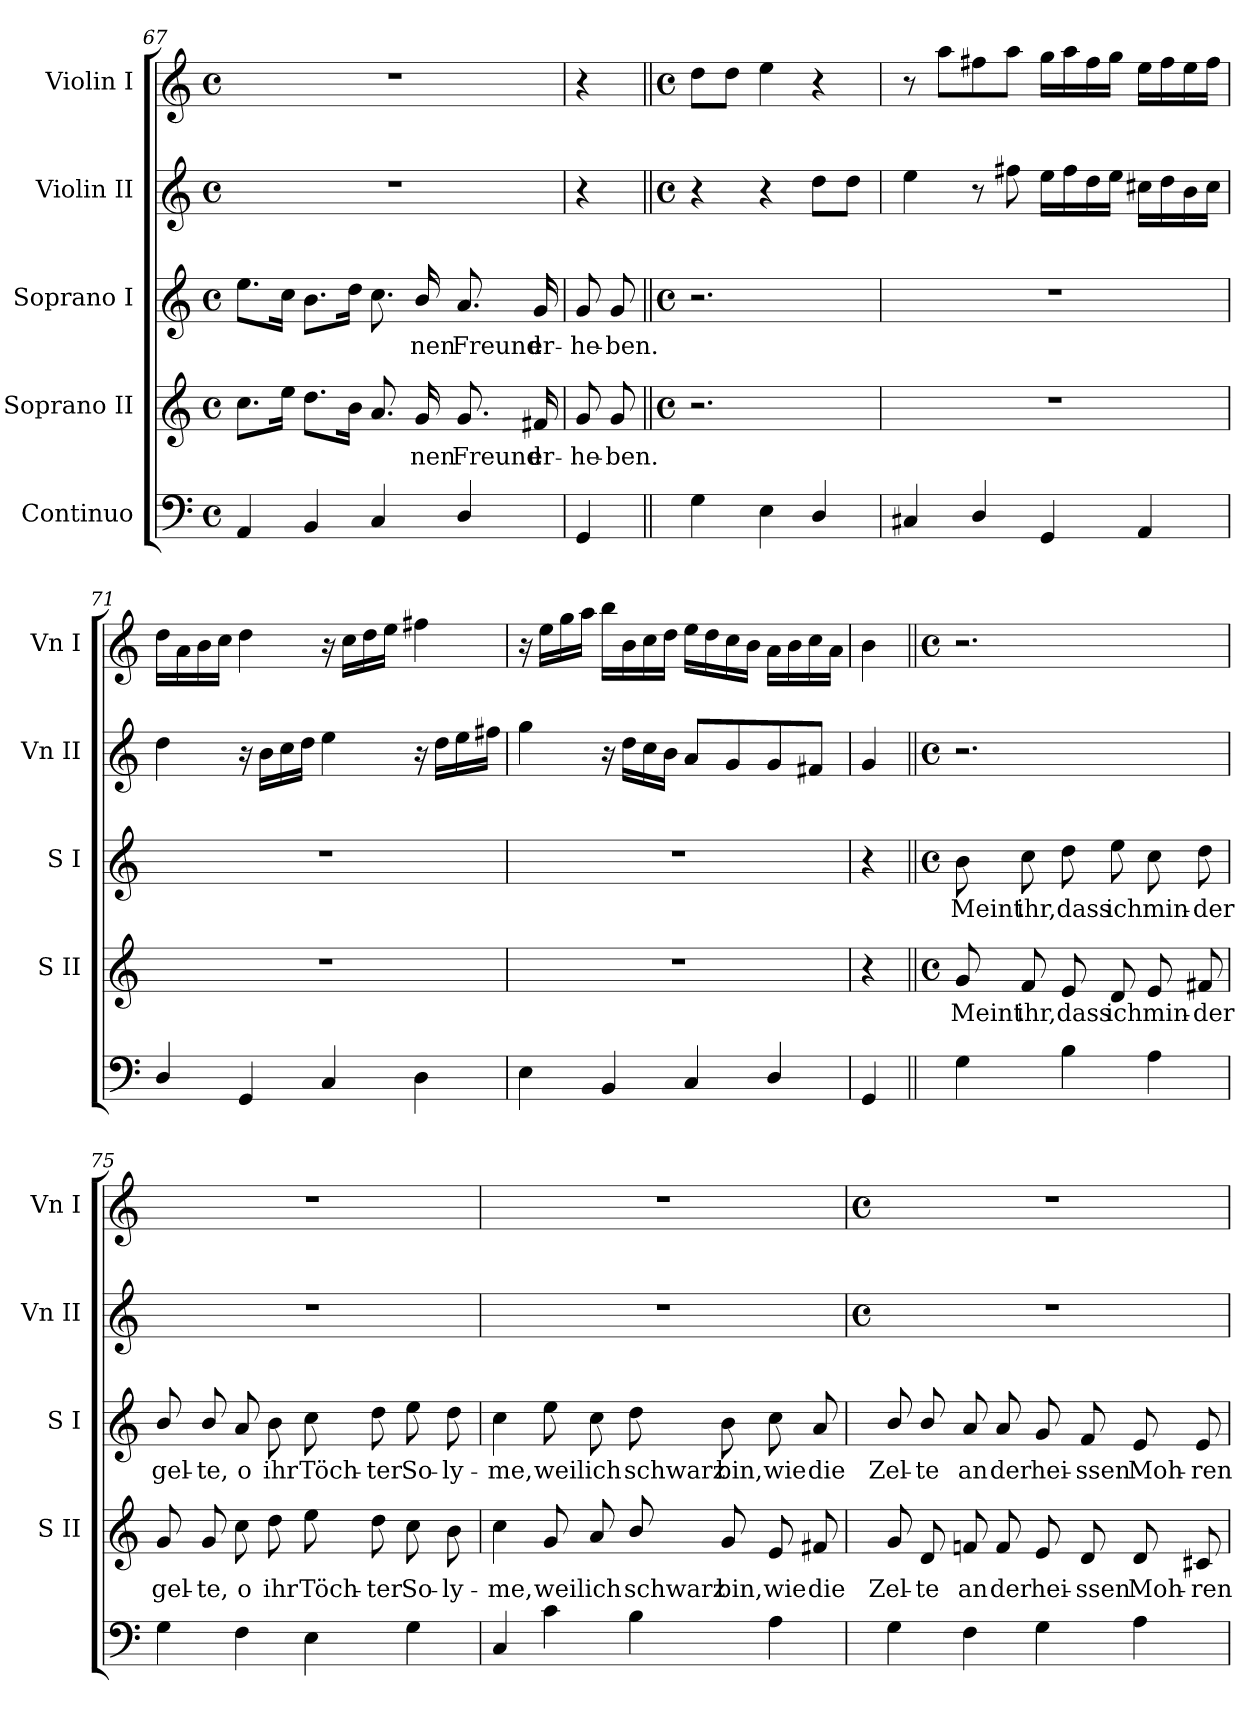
**kern	**kern	**text	**kern	**text	**kern	**kern
*part5	*part4	*part4	*part3	*part3	*part2	*part1
*staff5	*staff4	*staff4	*staff3	*staff3	*staff2	*staff1
*I"Continuo	*I"Soprano II	*	*I"Soprano I	*	*I"Violin II	*I"Violin I
*	*I'S II	*	*I'S I	*	*I'Vn II	*I'Vn I
*clefF4	*clefG2	*	*clefG2	*	*clefG2	*clefG2
*k[]	*k[]	*	*k[]	*	*k[]	*k[]
*C:	*C:	*	*C:	*	*C:	*C:
*M4/4	*M4/4	*	*M4/4	*	*M4/4	*M4/4
*met(c)	*met(c)	*	*met(c)	*	*met(c)	*met(c)
=67	=67	=67	=67	=67	=67	=67
4AA	8.ccL	.	8.eeL	.	1r	1r
.	16eeJ	.	16ccJ	.	.	.
4BB	8.ddL	.	8.bL	.	.	.
.	16bJ	.	16ddJ	.	.	.
4C	8.a	.	8.cc	.	.	.
!	!	!LO:LY:b	!	!LO:LY:b	!	!
.	16g	nen	16b/	nen	.	.
!	!	!LO:LY:b	!	!LO:LY:b	!	!
4D/	8.g	Freund	8.a	Freund	.	.
!	!	!LO:LY:b	!	!LO:LY:b	!	!
.	16f#X	er-	16g	er-	.	.
=68	=68	=68	=68	=68	=68	=68
!	!	!LO:LY:b	!	!LO:LY:b	!	!
4GG	8g	-he-	8g	-he-	4r	4r
!	!	!LO:LY:b	!	!LO:LY:b	!	!
.	8g	-ben.	8g	-ben.	.	.
!!LO:LB:g=z
=69||	=69||	=69||	=69||	=69||	=69||	=69||
*	*	*	*	*	*k[]	*k[]
*	*	*	*	*	*C:	*C:
*	*M4/4	*	*M4/4	*	*M4/4	*M4/4
*	*met(c)	*	*met(c)	*	*met(c)	*met(c)
4G	2.r	.	2.r	.	4r	8ddL
.	.	.	.	.	.	8ddJ
4E	.	.	.	.	4r	4ee
4D/	.	.	.	.	8ddL	4r
.	.	.	.	.	8ddJ	.
=70	=70	=70	=70	=70	=70	=70
4C#X	1r	.	1r	.	4ee	8r
.	.	.	.	.	.	8aaL
4D/	.	.	.	.	8r	8ff#X
.	.	.	.	.	8ff#X	8aaJ
4GG	.	.	.	.	16eeLL	16ggLL
.	.	.	.	.	16ff#	16aa
.	.	.	.	.	16dd	16ff#
.	.	.	.	.	16eeJJ	16ggJJ
4AA	.	.	.	.	16cc#XLL	16eeLL
.	.	.	.	.	16dd	16ff#
.	.	.	.	.	16b	16ee
.	.	.	.	.	16cc#JJ	16ff#JJ
=71	=71	=71	=71	=71	=71	=71
4D/	1r	.	1r	.	4dd	16ddLL
.	.	.	.	.	.	16a
.	.	.	.	.	.	16b
.	.	.	.	.	.	16ccJJ
4GG	.	.	.	.	16r	4dd
.	.	.	.	.	16bLL	.
.	.	.	.	.	16cc	.
.	.	.	.	.	16ddJJ	.
4C	.	.	.	.	4ee	16r
.	.	.	.	.	.	16ccLL
.	.	.	.	.	.	16dd
.	.	.	.	.	.	16eeJJ
4D	.	.	.	.	16r	4ff#X
.	.	.	.	.	16ddLL	.
.	.	.	.	.	16ee	.
.	.	.	.	.	16ff#XJJ	.
=72	=72	=72	=72	=72	=72	=72
4E	1r	.	1r	.	4gg	16r
.	.	.	.	.	.	16eeLL
.	.	.	.	.	.	16gg
.	.	.	.	.	.	16aaJJ
4BB	.	.	.	.	16r	16bbLL
.	.	.	.	.	16ddLL	16b
.	.	.	.	.	16cc	16cc
.	.	.	.	.	16bJJ	16ddJJ
4C	.	.	.	.	8aL	16eeLL
.	.	.	.	.	.	16dd
.	.	.	.	.	8g	16cc
.	.	.	.	.	.	16bJJ
4D/	.	.	.	.	8g	16aLL
.	.	.	.	.	.	16b
.	.	.	.	.	8f#XJ	16cc
.	.	.	.	.	.	16aJJ
=73	=73	=73	=73	=73	=73	=73
4GG	4r	.	4r	.	4g	4b
!!LO:LB:g=z
=74||	=74||	=74||	=74||	=74||	=74||	=74||
*	*k[]	*	*k[]	*	*	*
*	*C:	*	*C:	*	*	*
*	*M4/4	*	*M4/4	*	*M4/4	*M4/4
*	*met(c)	*	*met(c)	*	*met(c)	*met(c)
!	!	!LO:LY:b	!	!LO:LY:b	!	!
4G	8g	Meint	8b	Meint	2.r	2.r
!	!	!LO:LY:b	!	!LO:LY:b	!	!
.	8f	ihr,	8cc	ihr,	.	.
!	!	!LO:LY:b	!	!LO:LY:b	!	!
4B	8e	dass	8dd	dass	.	.
!	!	!LO:LY:b	!	!LO:LY:b	!	!
.	8d	ich	8ee	ich	.	.
!	!	!LO:LY:b	!	!LO:LY:b	!	!
4A	8e	min-	8cc	min-	.	.
!	!	!LO:LY:b	!	!LO:LY:b	!	!
.	8f#X	-der	8dd	-der	.	.
=75	=75	=75	=75	=75	=75	=75
!	!	!LO:LY:b	!	!LO:LY:b	!	!
4G	8g	gel-	8b/	gel-	1r	1r
!	!	!LO:LY:b	!	!LO:LY:b	!	!
.	8g	-te,	8b/	-te,	.	.
!	!	!LO:LY:b	!	!LO:LY:b	!	!
4F	8cc	o	8a	o	.	.
!	!	!LO:LY:b	!	!LO:LY:b	!	!
.	8dd	ihr	8b	ihr	.	.
!	!	!LO:LY:b	!	!LO:LY:b	!	!
4E	8ee	Töch-	8cc	Töch-	.	.
!	!	!LO:LY:b	!	!LO:LY:b	!	!
.	8dd	-ter	8dd	-ter	.	.
!	!	!LO:LY:b	!	!LO:LY:b	!	!
4G	8cc	So-	8ee	So-	.	.
!	!	!LO:LY:b	!	!LO:LY:b	!	!
.	8b	-ly-	8dd	-ly-	.	.
=76	=76	=76	=76	=76	=76	=76
!	!	!LO:LY:b	!	!LO:LY:b	!	!
4C	4cc	-me,	4cc	-me,	1r	1r
!	!	!LO:LY:b	!	!LO:LY:b	!	!
4c	8g	weil	8ee	weil	.	.
!	!	!LO:LY:b	!	!LO:LY:b	!	!
.	8a	ich	8cc	ich	.	.
!	!	!LO:LY:b	!	!LO:LY:b	!	!
4B	8b/	schwarz	8dd	schwarz	.	.
!	!	!LO:LY:b	!	!LO:LY:b	!	!
.	8g	bin,	8b	bin,	.	.
!	!	!LO:LY:b	!	!LO:LY:b	!	!
4A	8e	wie	8cc	wie	.	.
!	!	!LO:LY:b	!	!LO:LY:b	!	!
.	8f#X	die	8a	die	.	.
!!LO:LB:g=z
=77	=77	=77	=77	=77	=77	=77
*	*	*	*	*	*M4/4	*M4/4
*	*	*	*	*	*met(c)	*met(c)
!	!	!LO:LY:b	!	!LO:LY:b	!	!
4G	8g	Zel-	8b/	Zel-	1r	1r
!	!	!LO:LY:b	!	!LO:LY:b	!	!
.	8d	-te	8b/	-te	.	.
!	!	!LO:LY:b	!	!LO:LY:b	!	!
4F	8fn	an	8a	an	.	.
!	!	!LO:LY:b	!	!LO:LY:b	!	!
.	8f	der	8a	der	.	.
!	!	!LO:LY:b	!	!LO:LY:b	!	!
4G	8e	hei-	8g	hei-	.	.
!	!	!LO:LY:b	!	!LO:LY:b	!	!
.	8d	-ssen	8f	-ssen	.	.
!	!	!LO:LY:b	!	!LO:LY:b	!	!
4A	8d	Moh-	8e	Moh-	.	.
!	!	!LO:LY:b	!	!LO:LY:b	!	!
.	8c#X	-ren-	8e	-ren-	.	.
=	=	=	=	=	=	=
*-	*-	*-	*-	*-	*-	*-
